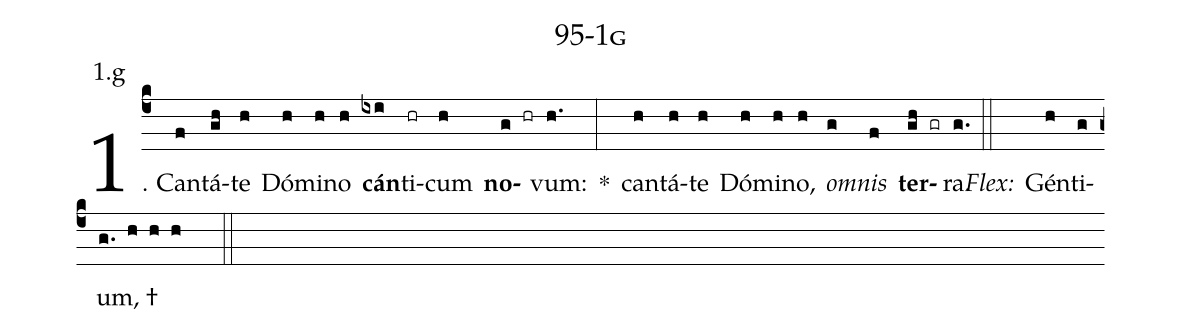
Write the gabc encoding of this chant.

name: 95-1g;
annotation: 1.g;
%%
(c4)1. Can(f)tá(gh)te(h) Dó(h)mi(h)no(h) <b>cán</b>(ixi)ti(hr)cum(h) <b>no</b>(g hr)vum:(h.) *(:) can(h)tá(h)te(h) Dó(h)mi(h)no,(h) <i>om</i>(g)<i>nis</i>(f) <b>ter</b>(gh gr)ra.(g.) (::)
<i>Flex:</i>()  Gén(h)ti(g)um, †(g. h h h  ::)
